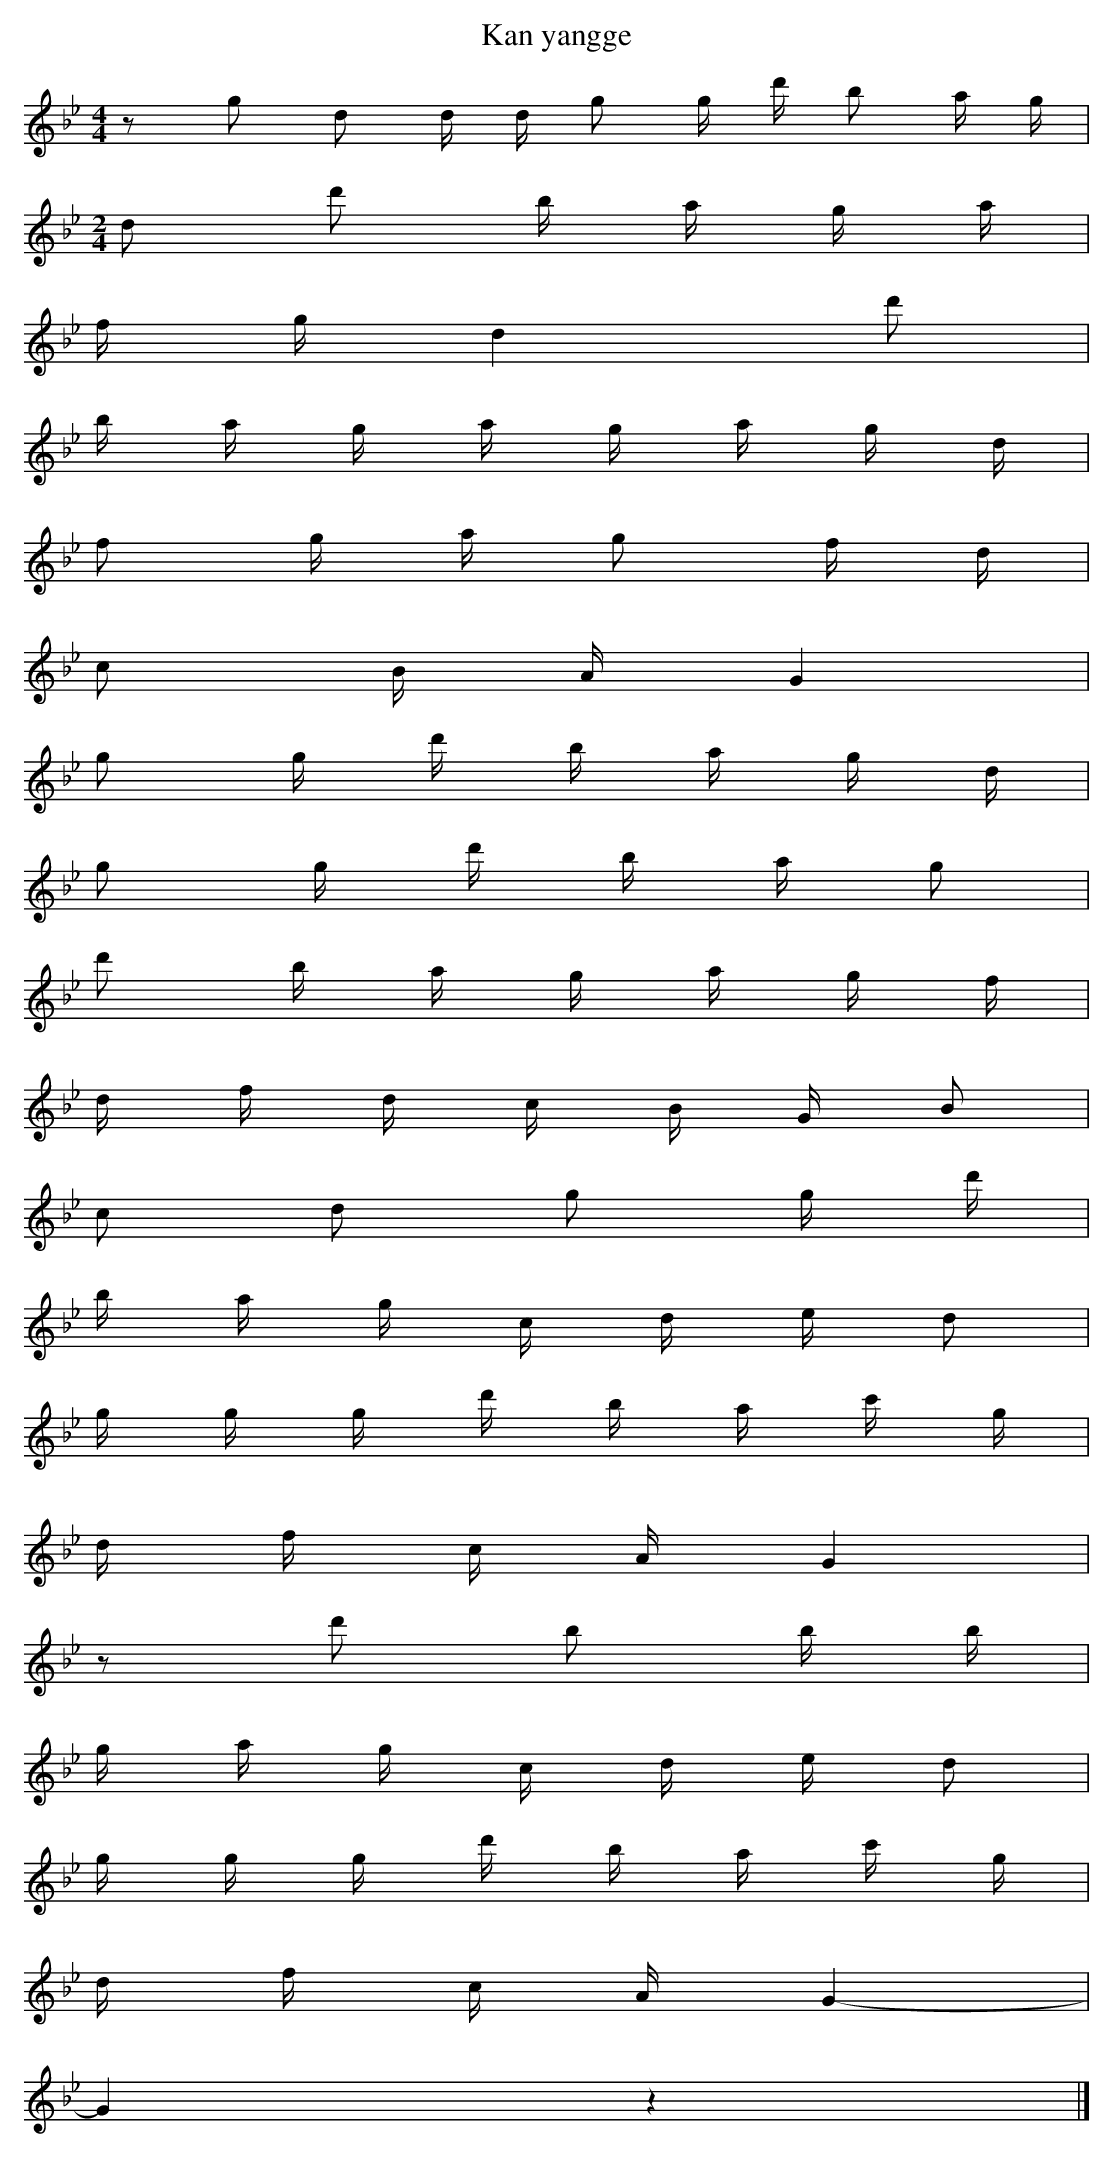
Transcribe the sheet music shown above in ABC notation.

X:1
T: Kan yangge
L: 1/16
M: 4/4
K: Bb
z2 g2 d2 d d g2 g d' b2 a g [I:setbarnb 1]|
[M:2/4]d2 d'2 b a g a |
f gd4d'2 |
b a g a g a g d |
f2 g a g2 f d |
c2 B AG4 |
g2 g d' b a g d |
g2 g d' b a g2 |
d'2 b a g a g f |
d f d c B G B2 |
c2 d2 g2 g d' |
b a g c d e d2 |
g g g d' b a c' g |
d f c AG4 |
z2 d'2 b2 b b |
g a g c d e d2 |
g g g d' b a c' g |
d f c AG4- |
G4z4 |]
